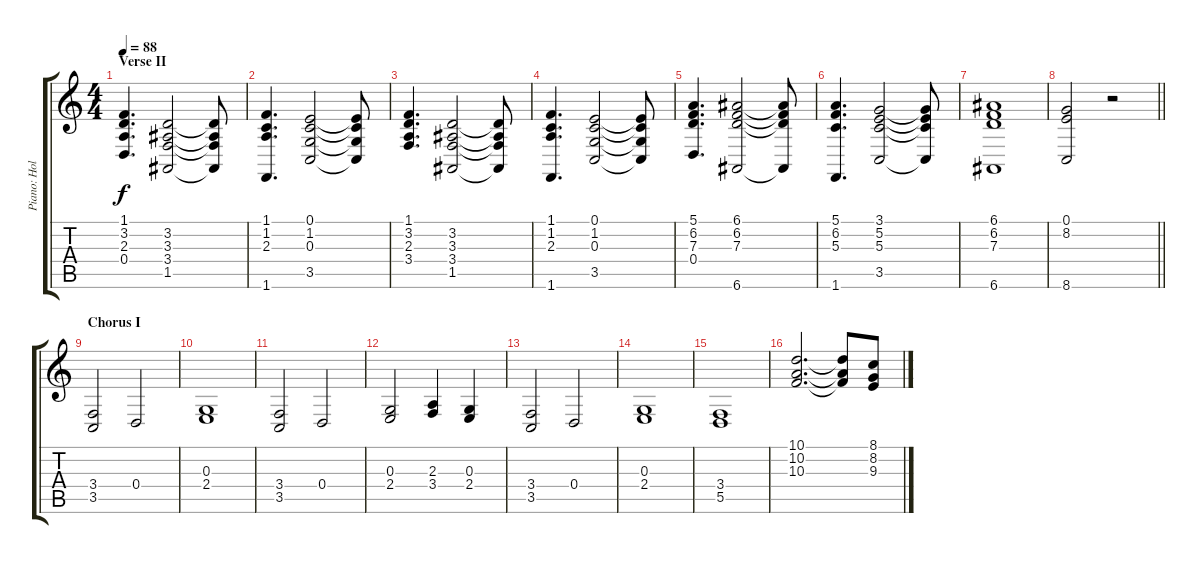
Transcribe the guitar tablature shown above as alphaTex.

\track ("Piano: Holly Knight" "Piano: Hol") {instrument acousticgrandpiano}
\staff {score tabs}
\tuning (E4 B3 G3 D3 A2 E2) {hide}
\ts (4 4)
\section ("" "Verse II")
\tempo 88
\clef g2
\ks c
(1.1 3.2 2.3 0.4).4{d dy f} (3.2 3.3 3.4 1.5).2 (3.2{t} 3.3{t} 3.4{t} 1.5{t}).8 |
(1.1 1.2 2.3 1.6).4{d} (0.1 1.2 0.3 3.5).2 (0.1{t} 1.2{t} 0.3{t} 3.5{t}).8 |
(1.1 3.2 2.3 3.4).4{d} (3.2 3.3 3.4 1.5).2 (3.2{t} 3.3{t} 3.4{t} 1.5{t}).8 |
(1.1 1.2 2.3 1.6).4{d} (0.1 1.2 0.3 3.5).2 (0.1{t} 1.2{t} 0.3{t} 3.5{t}).8 |
(5.1 6.2 7.3 0.4).4{d} (6.1 6.2 7.3 6.6).2 (6.1{t} 6.2{t} 7.3{t} 6.6{t}).8 |
(5.1 6.2 5.3 1.6).4{d} (3.1 5.2 5.3 3.5).2 (3.1{t} 5.2{t} 5.3{t} 3.5{t}).8 |
(6.1 6.2 7.3 6.6).1 |
\barLineRight lightlight
(0.1 8.2 8.6).2 r.2 |
\section ("" "Chorus I")
(3.4 3.5).2 0.4.2 |
(0.3 2.4).1 |
(3.4 3.5).2 0.4.2 |
(0.3 2.4).2 (2.3 3.4).4 (0.3 2.4).4 |
(3.4 3.5).2 0.4.2 |
(0.3 2.4).1 |
(3.4 5.5).1 |
(10.1 10.2 10.3).2{d} (10.1{t} 10.2{t} 10.3{t}).8 (8.1 8.2 9.3).8
